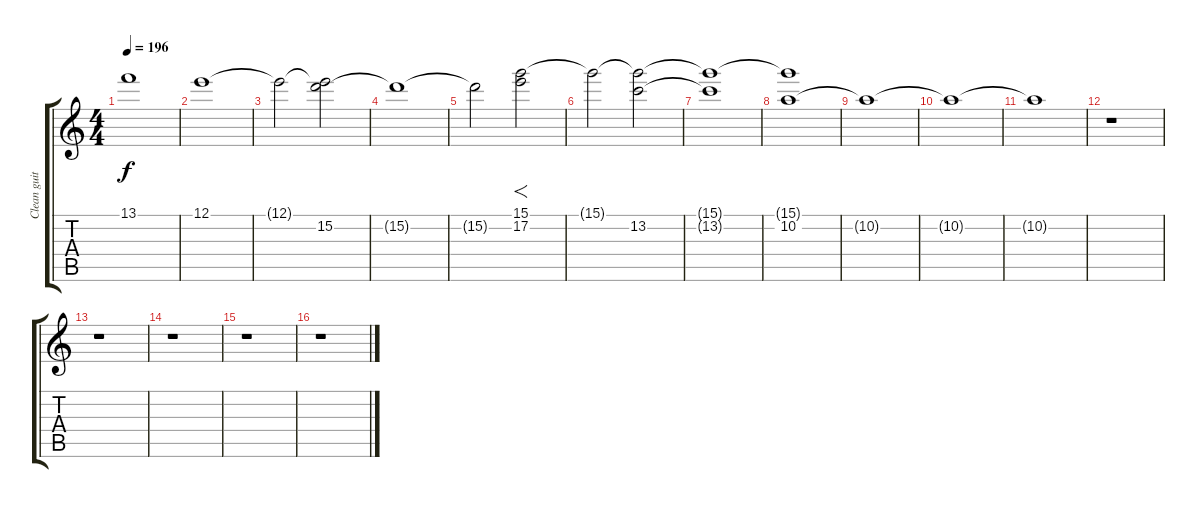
\track ("Clean guitar" "Clean guit") {instrument acousticguitarsteel}
\staff {score tabs}
\tuning (E4 B3 G3 D3 A2 E2) {hide}
\ts (4 4)
\tempo 196
\clef g2
\ks c
13.1{t}.1{dy f} |
12.1.1 |
12.1{t}.2 (12.1{t} 15.2).2 |
15.2{t}.1 |
15.2{t}.2 (15.1 17.2).2{f} |
15.1{t}.2 (15.1{t} 13.2).2 |
(15.1{t} 13.2{t}).1 |
(15.1{t} 10.2).1 |
10.2{t}.1 |
10.2{t}.1{volume 0} |
10.2{t}.1 |
r.1 |
r.1 |
r.1 |
r.1 |
r.1
